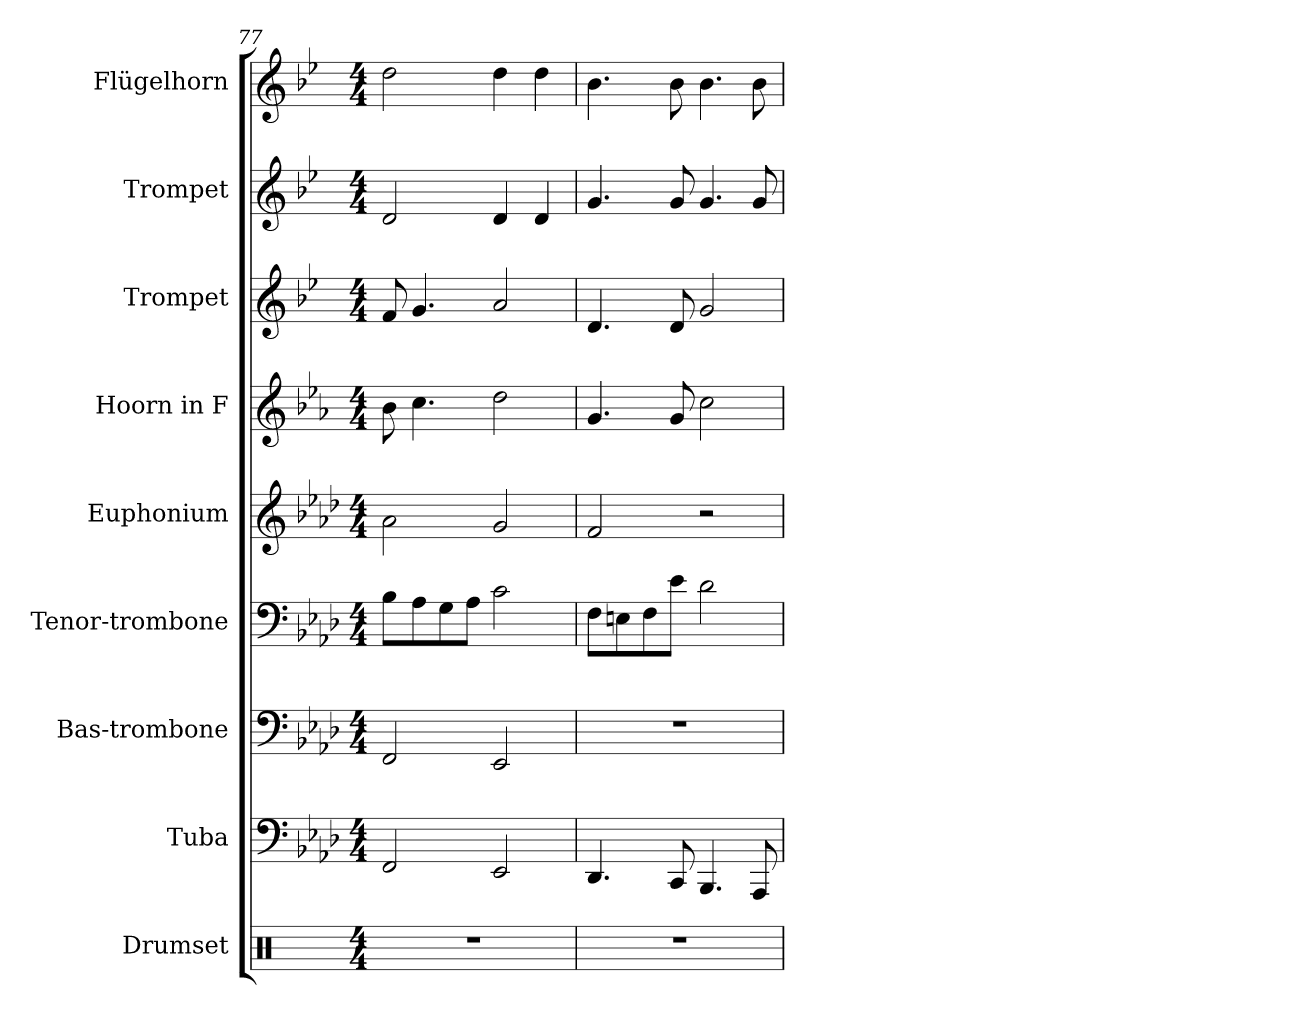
**kern	**kern	**kern	**kern	**kern	**kern	**kern	**kern	**kern
*part9	*part8	*part7	*part6	*part5	*part4	*part3	*part2	*part1
*staff9	*staff8	*staff7	*staff6	*staff5	*staff4	*staff3	*staff2	*staff1
*I"Drumset	*I"Tuba	*I"Bas-trombone	*I"Tenor-trombone	*I"Euphonium	*I"Hoorn in F	*I"Trompet	*I"Trompet	*I"Flügelhorn
*I'Drs.	*I'Tba.	*I'Bs. Tbn.	*I'T. Tbn.	*I'Euph.	*	*I'Tpt.	*I'Tpt.	*I'Flghn.
!!LO:PB:g=z
*clefX	*clefF4	*clefF4	*clefF4	*clefG2	*clefG2	*clefG2	*clefG2	*clefG2
*	*	*	*	*ITrd8c14	*ITrd4c7	*ITrd1c2	*ITrd1c2	*ITrd1c2
*k[]	*k[b-e-a-d-]	*k[b-e-a-d-]	*k[b-e-a-d-]	*k[b-e-a-d-]	*k[b-e-a-d-]	*k[b-e-a-d-]	*k[b-e-a-d-]	*k[b-e-a-d-]
*M4/4	*M4/4	*M4/4	*M4/4	*M4/4	*M4/4	*M4/4	*M4/4	*M4/4
=77	=77	=77	=77	=77	=77	=77	=77	=77
1r	2FF/	2FF/	8B-\L	2A-\	8e-\	8e-/	2c/	2cc\
.	.	.	8A-\	.	4.f\	4.f/	.	.
.	.	.	8G\	.	.	.	.	.
.	.	.	8A-\J	.	.	.	.	.
.	2EE-/	2EE-/	2c\	2G/	2g\	2g/	4c/	4cc\
.	.	.	.	.	.	.	4c/	4cc\
=78	=78	=78	=78	=78	=78	=78	=78	=78
1r	4.DD-/	1r	8F\L	2F/	4.c/	4.c/	4.f/	4.a-\
.	.	.	8En\	.	.	.	.	.
.	.	.	8F\	.	.	.	.	.
.	8CC/	.	8e-\J	.	8c/	8c/	8f/	8a-\
.	4.BBB-/	.	2d-\	2r	2f\	2f/	4.f/	4.a-\
.	8AAA-/	.	.	.	.	.	8f/	8a-\
=	=	=	=	=	=	=	=	=
*-	*-	*-	*-	*-	*-	*-	*-	*-
